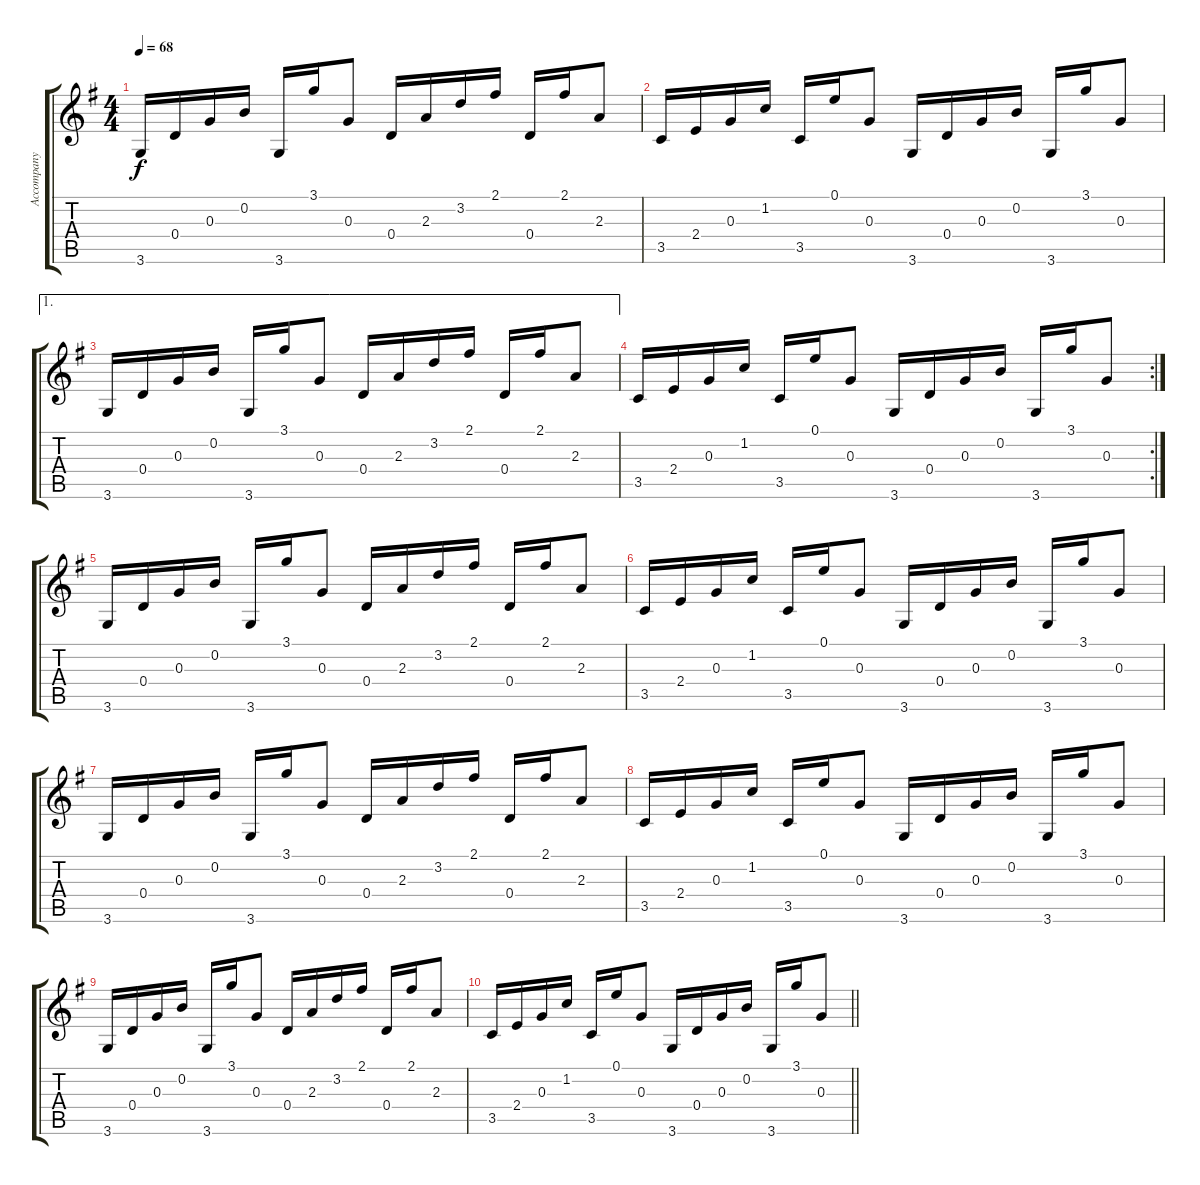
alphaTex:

\track ("Accompany" "Accompany") {instrument acousticguitarsteel}
\staff {score tabs}
\tuning (E4 B3 G3 D3 A2 E2) {hide}
\ts (4 4)
\tempo 68
\clef g2
\ks g
3.6.16{dy f} 0.4.16 0.3.16 0.2.16 3.6.16 3.1.16 0.3.8 0.4.16 2.3.16 3.2.16 2.1.16 0.4.16 2.1.16 2.3.8 |
3.5.16 2.4.16 0.3.16 1.2.16 3.5.16 0.1.16 0.3.8 3.6.16 0.4.16 0.3.16 0.2.16 3.6.16 3.1.16 0.3.8 |
\ae 1
3.6.16 0.4.16 0.3.16 0.2.16 3.6.16 3.1.16 0.3.8 0.4.16 2.3.16 3.2.16 2.1.16 0.4.16 2.1.16 2.3.8 |
\rc 2
3.5.16 2.4.16 0.3.16 1.2.16 3.5.16 0.1.16 0.3.8 3.6.16 0.4.16 0.3.16 0.2.16 3.6.16 3.1.16 0.3.8 |
3.6.16 0.4.16 0.3.16 0.2.16 3.6.16 3.1.16 0.3.8 0.4.16 2.3.16 3.2.16 2.1.16 0.4.16 2.1.16 2.3.8 |
3.5.16 2.4.16 0.3.16 1.2.16 3.5.16 0.1.16 0.3.8 3.6.16 0.4.16 0.3.16 0.2.16 3.6.16 3.1.16 0.3.8 |
3.6.16 0.4.16 0.3.16 0.2.16 3.6.16 3.1.16 0.3.8 0.4.16 2.3.16 3.2.16 2.1.16 0.4.16 2.1.16 2.3.8 |
3.5.16 2.4.16 0.3.16 1.2.16 3.5.16 0.1.16 0.3.8 3.6.16 0.4.16 0.3.16 0.2.16 3.6.16 3.1.16 0.3.8 |
3.6.16 0.4.16 0.3.16 0.2.16 3.6.16 3.1.16 0.3.8 0.4.16 2.3.16 3.2.16 2.1.16 0.4.16 2.1.16 2.3.8 |
\barLineRight lightlight
3.5.16 2.4.16 0.3.16 1.2.16 3.5.16 0.1.16 0.3.8 3.6.16 0.4.16 0.3.16 0.2.16 3.6.16 3.1.16 0.3.8
